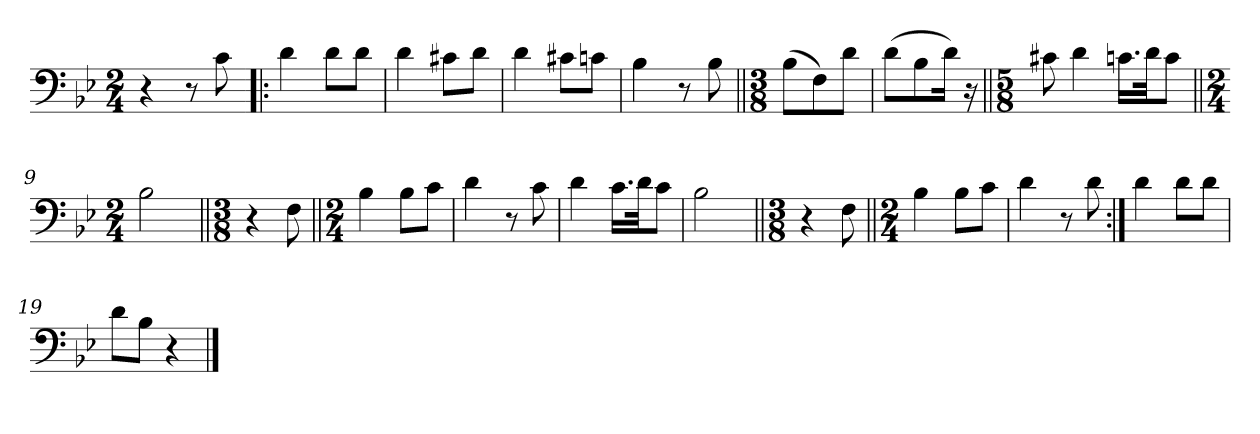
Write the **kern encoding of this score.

**kern
*part1
*staff1
*clefF4
*k[b-e-]
*M2/4
=1
4r
8r
8c\
=2!|:
4d\
8d\L
8d\J
=3
4d\
8c#X\L
8d\J
=4
4d\
8c#X\L
8cn\J
=5
4B-\
8r
8B-\
=6||
*M3/8
(8B-\L
8F\)
8d\J
=7
(8d\L
8B-\
16d\Jk)
16r
=8||
*M5/8
8c#X\
4d\
16.cn\LL
32d\JK
8c\J
=9||
*M2/4
2B-\
=10||
*M3/8
4r
8F\
=11||
*M2/4
4B-\
8B-\L
8c\J
=12
4d\
8r
8c\
=13
4d\
16.c\LL
32d\JK
8c\J
=14
2B-\
=15||
*M3/8
4r
8F\
=16||
*M2/4
4B-\
8B-\L
8c\J
=17
4d\
8r
8d\
=18:|!
4d\
8d\L
8d\J
=19
8d\L
8B-\J
4r
==
*-
